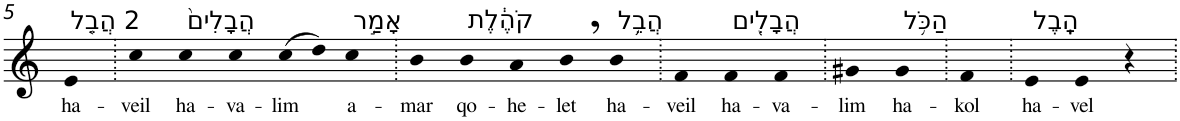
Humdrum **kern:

**kern	**text
*part1	*part1
*staff1	*staff1
*I"Piano	*
*I'Pno	*
!!LO:PB:g=z
*clefG2	*
*k[]	*
=5	=5
!LO:TX:a:t=2 הֲבֵ֤ל	!
!	!LO:LY:b
4e	ha-
=6.	=6.
!	!LO:LY:b
4cc	-veil
!LO:TX:a:t=הֲבָלִים֙	!
!	!LO:LY:b
4cc	ha-
!	!LO:LY:b
4cc	-va-
!	!LO:LY:b
(>8cc	-lim
8dd)	.
!LO:TX:a:t=אָמַ֣ר	!
!	!LO:LY:b
4cc	a-
=7.	=7.
!	!LO:LY:b
4b	-mar
!LO:TX:a:t=קֹהֶ֔לֶת	!
!	!LO:LY:b
4b	qo-
!	!LO:LY:b
4a	-he-
!	!LO:LY:b
4b,	-let
!LO:TX:a:t=הֲבֵ֥ל	!
!	!LO:LY:b
4b	ha-
=8.	=8.
!	!LO:LY:b
4f	-veil
!LO:TX:a:t=הֲבָלִ֖ים	!
!	!LO:LY:b
4f	ha-
!	!LO:LY:b
4f	-va-
=9.	=9.
!	!LO:LY:b
4g#X	-lim
!LO:TX:a:t=הַכֹּ֥ל	!
!	!LO:LY:b
4g#	ha-
=10.	=10.
!	!LO:LY:b
4f	-kol
=11.	=11.
!LO:TX:a:t=הָֽבֶל	!
!	!LO:LY:b
4e	ha-
!	!LO:LY:b
4e	-vel
4r	.
=.	=.
*-	*-
